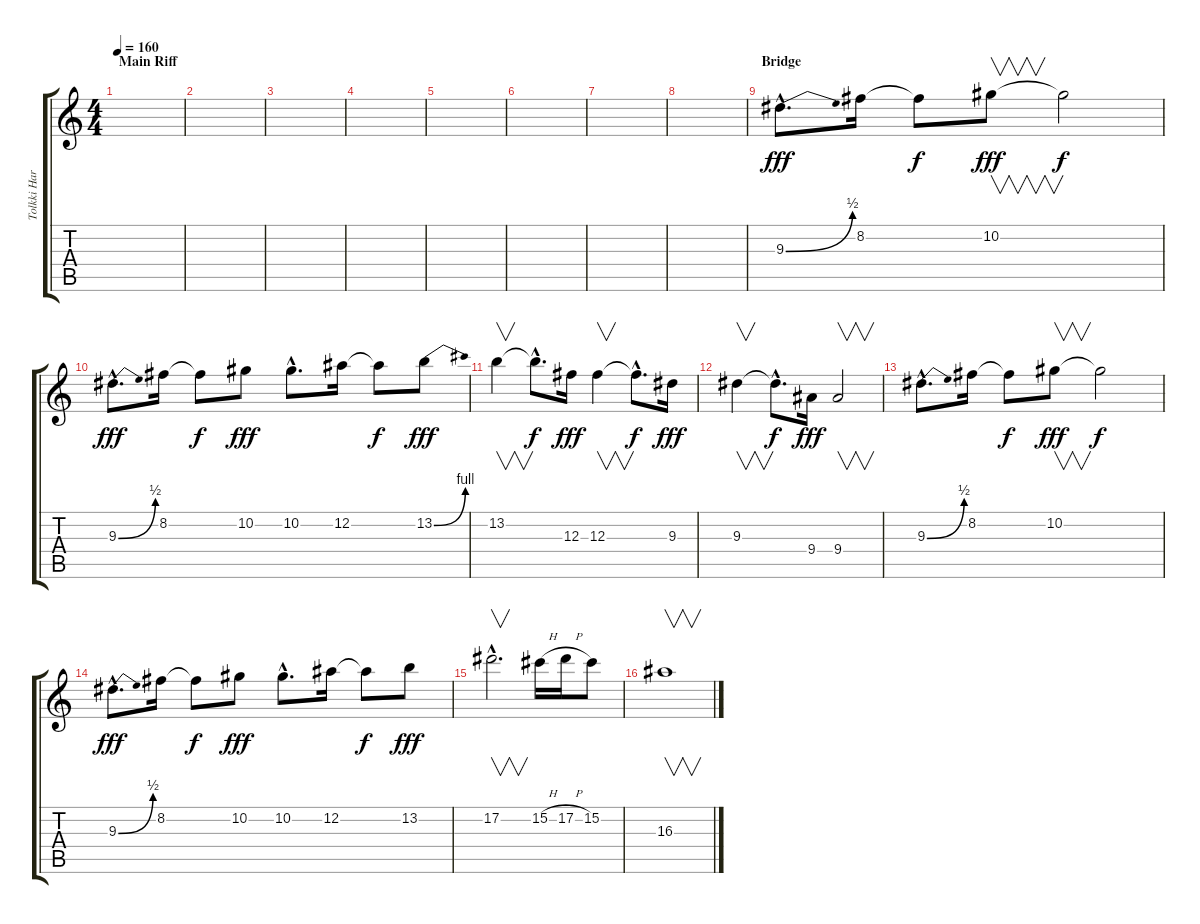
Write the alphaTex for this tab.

\track ("Tolkki Harmony" "Tolkki Har") {instrument overdrivenguitar}
\staff {score tabs}
\tuning (Eb4 Bb3 Gb3 Db3 Ab2 Eb2) {hide}
\ts (4 4)
\section ("" "Main Riff")
\tempo 160
\clef g2
\ks c
|
|
|
|
|
|
|
|
\section ("" "Bridge")
9.3{be (bend 0 0 60 2) hac}.8{d dy fff} 8.2.16 8.2{t}.8{dy f} 10.2.8{v dy fff} 10.2{t}.2{dy f} |
9.3{be (bend 0 0 60 2) hac}.8{d dy fff} 8.2.16 8.2{t}.8{dy f} 10.2.8{dy fff} 10.2{hac}.8{d} 12.2.16 12.2{t}.8{dy f} 13.2{be (bend 0 0 60 4)}.8{dy fff} |
13.2.4{v} 13.2{hac t}.8{d dy f} 12.3.16{dy fff} 12.3.4{v} 12.3{hac t}.8{d dy f} 9.3.16{dy fff} |
9.3.4{v} 9.3{hac t}.8{d dy f} 9.4.16{dy fff} 9.4.2{v} |
9.3{be (bend 0 0 60 2) hac}.8{d} 8.2.16 8.2{t}.8{dy f} 10.2.8{v dy fff} 10.2{t}.2{dy f} |
9.3{be (bend 0 0 60 2) hac}.8{d dy fff} 8.2.16 8.2{t}.8{dy f} 10.2.8{dy fff} 10.2{hac}.8{d} 12.2.16 12.2{t}.8{dy f} 13.2.8{dy fff} |
17.2{hac}.2{v d} 15.2{h}.16 17.2{h}.16 15.2.8 |
16.3.1{v}
